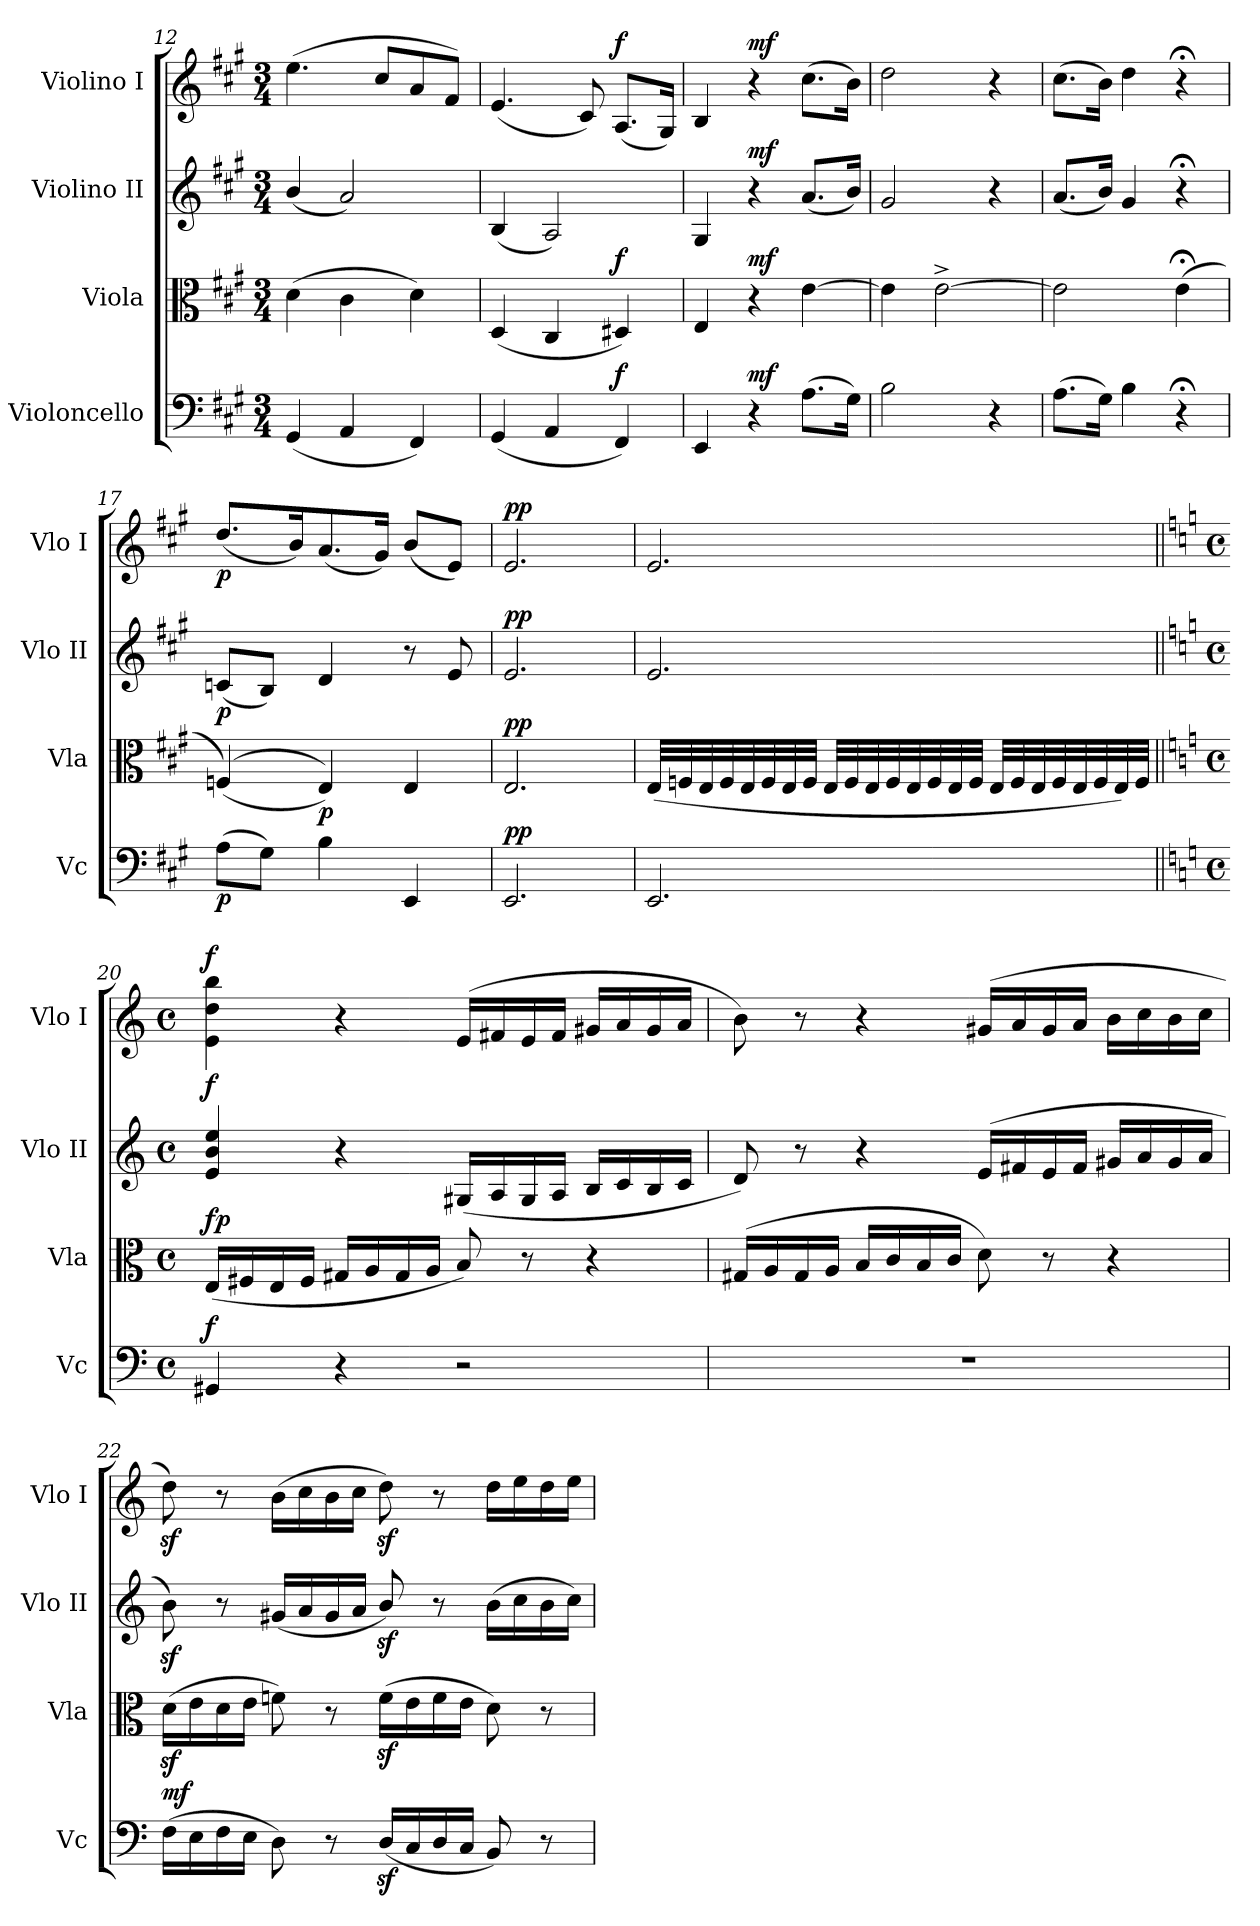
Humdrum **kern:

**kern	**dynam	**kern	**dynam	**kern	**dynam	**kern	**dynam
*part4	*part4	*part3	*part3	*part2	*part2	*part1	*part1
*staff4	*staff4	*staff3	*staff3	*staff2	*staff2	*staff1	*staff1
*I"Violoncello	*	*I"Viola	*	*I"Violino II	*	*I"Violino I	*
*I'Vc	*	*I'Vla	*	*I'Vlo II	*	*I'Vlo I	*
!!LO:LB:g=z
*clefF4	*	*clefC3	*	*clefG2	*	*clefG2	*
*k[f#c#g#]	*	*k[f#c#g#]	*	*k[f#c#g#]	*	*k[f#c#g#]	*
*M3/4	*	*M3/4	*	*M3/4	*	*M3/4	*
=12	=12	=12	=12	=12	=12	=12	=12
(4GG#/	.	(4d\	.	(4b/	.	(4.ee\	.
4AA/	.	4c#\	.	2a/)	.	.	.
.	.	.	.	.	.	8cc#/L	.
4FF#/)	.	4d\)	.	.	.	8a/	.
.	.	.	.	.	.	8f#/J)	.
=13	=13	=13	=13	=13	=13	=13	=13
(4GG#/	.	(4D/	.	(4B/	.	(4.e/	.
4AA/	.	4C#/	.	2A/)	.	.	.
.	.	.	.	.	.	8c#/)	.
!	!LO:DY:a	!	!LO:DY:a	!	!	!	!LO:DY:a
4FF#/)	f	4D#X/)	f	.	.	(8.A/L	f
.	.	.	.	.	.	16G#/Jk)	.
=14	=14	=14	=14	=14	=14	=14	=14
4EE/	.	4E/	.	4G#/	.	4B/	.
!	!LO:DY:a	!	!LO:DY:a	!	!LO:DY:a	!	!LO:DY:a
4r	mf	4r	mf	4r	mf	4r	mf
(8.A\L	.	[4e\	.	(8.a/L	.	(8.cc#\L	.
16G#\Jk)	.	.	.	16b/Jk)	.	16b\Jk)	.
=15	=15	=15	=15	=15	=15	=15	=15
2B\	.	4e\]	.	2g#/	.	2dd\	.
.	.	[2e^\	.	.	.	.	.
4r	.	.	.	4r	.	4r	.
=16	=16	=16	=16	=16	=16	=16	=16
(8.A\L	.	2e\]	.	(8.a/L	.	(8.cc#\L	.
16G#\Jk)	.	.	.	16b/Jk)	.	16b\Jk)	.
4B\	.	.	.	4g#/	.	4dd\	.
4r;<	.	(4e;<\	.	4r;<	.	4r;<	.
=17	=17	=17	=17	=17	=17	=17	=17
!	!LO:DY:b	!	!	!	!LO:DY:b	!	!LO:DY:b
(8A\L	p	((4Fn/)	.	(8cn/L	p	(8.dd/L	p
8G#\J)	.	.	.	8B/J)	.	.	.
.	.	.	.	.	.	16b/K)	.
!	!	!	!LO:DY:b	!	!	!	!
4B\	.	4E/))	p	4d/	.	(8.a/	.
.	.	.	.	.	.	16g#/Jk)	.
4EE/	.	4E/	.	8r	.	(8b/L	.
.	.	.	.	8e/	.	8e/J)	.
=18	=18	=18	=18	=18	=18	=18	=18
!	!LO:DY:a	!	!LO:DY:a	!	!LO:DY:a	!	!LO:DY:a
2.EE/	pp	2.E/	pp	2.e/	pp	2.e/	pp
=19	=19	=19	=19	=19	=19	=19	=19
2.EE/	.	(32E/LLL	.	2.e/	.	2.e/	.
.	.	32Fn/	.	.	.	.	.
.	.	32E/	.	.	.	.	.
.	.	32F/	.	.	.	.	.
.	.	32E/	.	.	.	.	.
.	.	32F/	.	.	.	.	.
.	.	32E/	.	.	.	.	.
.	.	32F/JJJ	.	.	.	.	.
.	.	32E/LLL	.	.	.	.	.
.	.	32F/	.	.	.	.	.
.	.	32E/	.	.	.	.	.
.	.	32F/	.	.	.	.	.
.	.	32E/	.	.	.	.	.
.	.	32F/	.	.	.	.	.
.	.	32E/	.	.	.	.	.
.	.	32F/JJJ	.	.	.	.	.
.	.	32E/LLL	.	.	.	.	.
.	.	32F/	.	.	.	.	.
.	.	32E/	.	.	.	.	.
.	.	32F/	.	.	.	.	.
.	.	32E/	.	.	.	.	.
.	.	32F/	.	.	.	.	.
.	.	32E/)	.	.	.	.	.
.	.	32F/JJJ	.	.	.	.	.
!!LO:LB:g=z
=20||	=20||	=20||	=20||	=20||	=20||	=20||	=20||
*k[]	*	*k[]	*	*k[]	*	*k[]	*
*M4/4	*	*M4/4	*	*M4/4	*	*M4/4	*
*met(c)	*	*met(c)	*	*met(c)	*	*met(c)	*
!	!LO:DY:a	!	!LO:DY:a	!	!LO:DY:a	!	!LO:DY:a
4GG#X/	f	(16E/LL	fp	4e/ 4b/ 4ee/	f	4e\ 4dd\ 4bb\	f
.	.	16F#X/	.	.	.	.	.
.	.	16E/	.	.	.	.	.
.	.	16F#/JJ	.	.	.	.	.
4r	.	16G#X/LL	.	4r	.	4r	.
.	.	16A/	.	.	.	.	.
.	.	16G#/	.	.	.	.	.
.	.	16A/JJ	.	.	.	.	.
2r	.	8B/)	.	(16G#X/LL	.	(16e/LL	.
.	.	.	.	16A/	.	16f#X/	.
.	.	8r	.	16G#/	.	16e/	.
.	.	.	.	16A/JJ	.	16f#/JJ	.
.	.	4r	.	16B/LL	.	16g#X/LL	.
.	.	.	.	16c/	.	16a/	.
.	.	.	.	16B/	.	16g#/	.
.	.	.	.	16c/JJ	.	16a/JJ	.
=21	=21	=21	=21	=21	=21	=21	=21
1r	.	(16G#X/LL	.	8d/)	.	8b\)	.
.	.	16A/	.	.	.	.	.
.	.	16G#/	.	8r	.	8r	.
.	.	16A/JJ	.	.	.	.	.
.	.	16B/LL	.	4r	.	4r	.
.	.	16c/	.	.	.	.	.
.	.	16B/	.	.	.	.	.
.	.	16c/JJ	.	.	.	.	.
.	.	8d\)	.	(16e/LL	.	(16g#X/LL	.
.	.	.	.	16f#X/	.	16a/	.
.	.	8r	.	16e/	.	16g#/	.
.	.	.	.	16f#/JJ	.	16a/JJ	.
.	.	4r	.	16g#X/LL	.	16b\LL	.
.	.	.	.	16a/	.	16cc\	.
.	.	.	.	16g#/	.	16b\	.
.	.	.	.	16a/JJ	.	16cc\JJ	.
=22	=22	=22	=22	=22	=22	=22	=22
!	!LO:DY:a	!	!	!	!	!	!
(16F\LL	mf	(16dz>\LL	.	8bz>\)	.	8ddz>\)	.
16E\	.	16e\	.	.	.	.	.
16F\	.	16d\	.	8r	.	8r	.
16E\JJ	.	16e\JJ	.	.	.	.	.
8D\)	.	8fn\)	.	(16g#X/LL	.	(16b\LL	.
.	.	.	.	16a/	.	16cc\	.
8r	.	8r	.	16g#/	.	16b\	.
.	.	.	.	16a/JJ	.	16cc\JJ	.
(16Dz>/LL	.	(16fz>\LL	.	8bz>/)	.	8ddz>\)	.
16C/	.	16e\	.	.	.	.	.
16D/	.	16f\	.	8r	.	8r	.
16C/JJ	.	16e\JJ	.	.	.	.	.
8BB/)	.	8d\)	.	(16b\LL	.	16dd\LL	.
.	.	.	.	16cc\	.	16ee\	.
8r	.	8r	.	16b\	.	16dd\	.
.	.	.	.	16cc\JJ)	.	16ee\JJ	.
=	=	=	=	=	=	=	=
*-	*-	*-	*-	*-	*-	*-	*-
